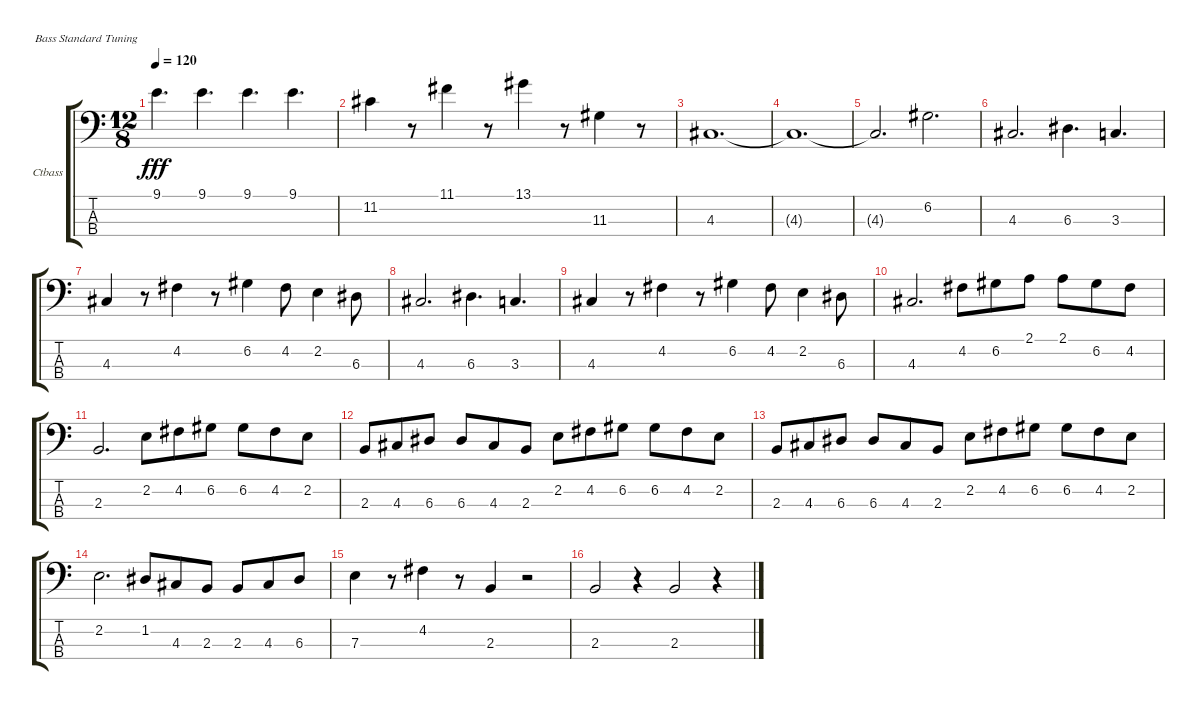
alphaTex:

\defaultSystemsLayout 4
\bracketExtendMode groupsimilarinstruments
\firstSystemTrackNameOrientation horizontal
\otherSystemsTrackNameOrientation horizontal
\track ("Contrabass" "Ctbass") {instrument contrabass}
\staff {score tabs}
\tuning (G2 D2 A1 E1)
\ts (12 8)
\tempo 120
\clef f4
\ks c
9.1.4{d dy fff} 9.1.4{d} 9.1.4{d} 9.1.4{d} |
11.2.4 r.8 11.1.4 r.8 13.1.4 r.8 11.3.4 r.8 |
4.3.1{d} |
4.3{t}.1{d} |
4.3{t}.2{d} 6.2.2{d} |
4.3.2{d} 6.3.4{d} 3.3.4{d} |
4.3.4 r.8 4.2.4 r.8 6.2.4 4.2.8 2.2.4 6.3.8 |
4.3.2{d} 6.3.4{d} 3.3.4{d} |
4.3.4 r.8 4.2.4 r.8 6.2.4 4.2.8 2.2.4 6.3.8 |
4.3.2{d} 4.2.8 6.2.8 2.1.8 2.1.8 6.2.8 4.2.8 |
2.3.2{d} 2.2.8 4.2.8 6.2.8 6.2.8 4.2.8 2.2.8 |
2.3.8 4.3.8 6.3.8 6.3.8 4.3.8 2.3.8 2.2.8 4.2.8 6.2.8 6.2.8 4.2.8 2.2.8 |
2.3.8 4.3.8 6.3.8 6.3.8 4.3.8 2.3.8 2.2.8 4.2.8 6.2.8 6.2.8 4.2.8 2.2.8 |
2.2.2{d} 1.2.8 4.3.8 2.3.8 2.3.8 4.3.8 6.3.8 |
7.3.4 r.8 4.2.4 r.8 2.3.4 r.2 |
2.3.2 r.4 2.3.2 r.4
